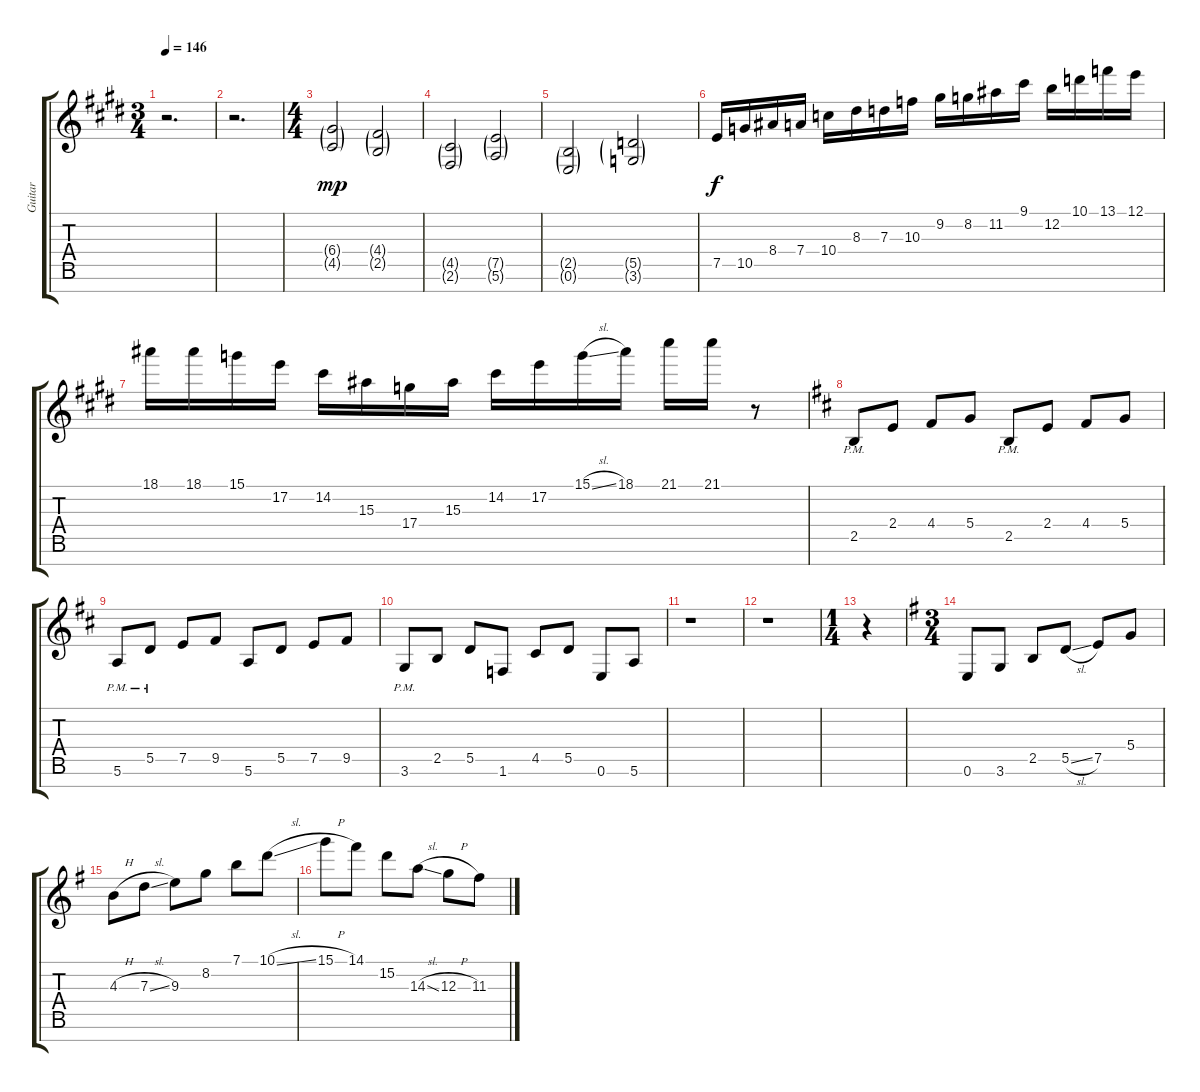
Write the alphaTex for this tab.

\track ("Guitar" "Guitar") {instrument distortionguitar}
\staff {score tabs}
\tuning (E4 B3 G3 D3 A2 E2 B1) {hide}
\ts (3 4)
\tempo 146
\clef g2
\ks e
r.2{d dy f} |
r.2{d} |
\ts (4 4)
(6.4{g} 4.5{g}).2{dy mp} (4.4{g} 2.5{g}).2 |
(4.5{g} 2.6{g}).2 (7.5{g} 5.6{g}).2 |
(2.5{g} 0.6{g}).2 (5.5{g} 3.6{g}).2 |
7.5.16{dy f} 10.5.16 8.4.16 7.4.16 10.4.16 8.3.16 7.3.16 10.3.16 9.2.16 8.2.16 11.2.16 9.1.16 12.2.16 10.1.16 13.1.16 12.1.16 |
18.1.16 18.1.16 15.1.16 17.2.16 14.2.16 15.3.16 17.4.16 15.3.16 14.2.16 17.2.16 15.1{sl}.16 18.1.16 21.1.16 21.1.16 r.8 |
\ks d
2.5{pm}.8 2.4.8 4.4.8 5.4.8 2.5{pm}.8 2.4.8 4.4.8 5.4.8 |
5.6{pm}.8 5.5{pm}.8 7.5.8 9.5.8 5.6.8 5.5.8 7.5.8 9.5.8 |
3.6{pm}.8 2.5.8 5.5.8 1.6.8 4.5.8 5.5.8 0.6.8 5.6.8 |
r.1 |
r.1 |
\ts (1 4)
r.4 |
\ts (3 4)
\ks g
0.6.8 3.6.8 2.5.8 5.5{sl}.8 7.5.8 5.4.8 |
4.3{h}.8 7.3{sl}.8 9.3.8 8.2.8 7.1.8 10.1{sl}.8 |
15.1{h}.8 14.1.8 15.2.8 14.3{sl}.8 12.3{h}.8 11.3.8
